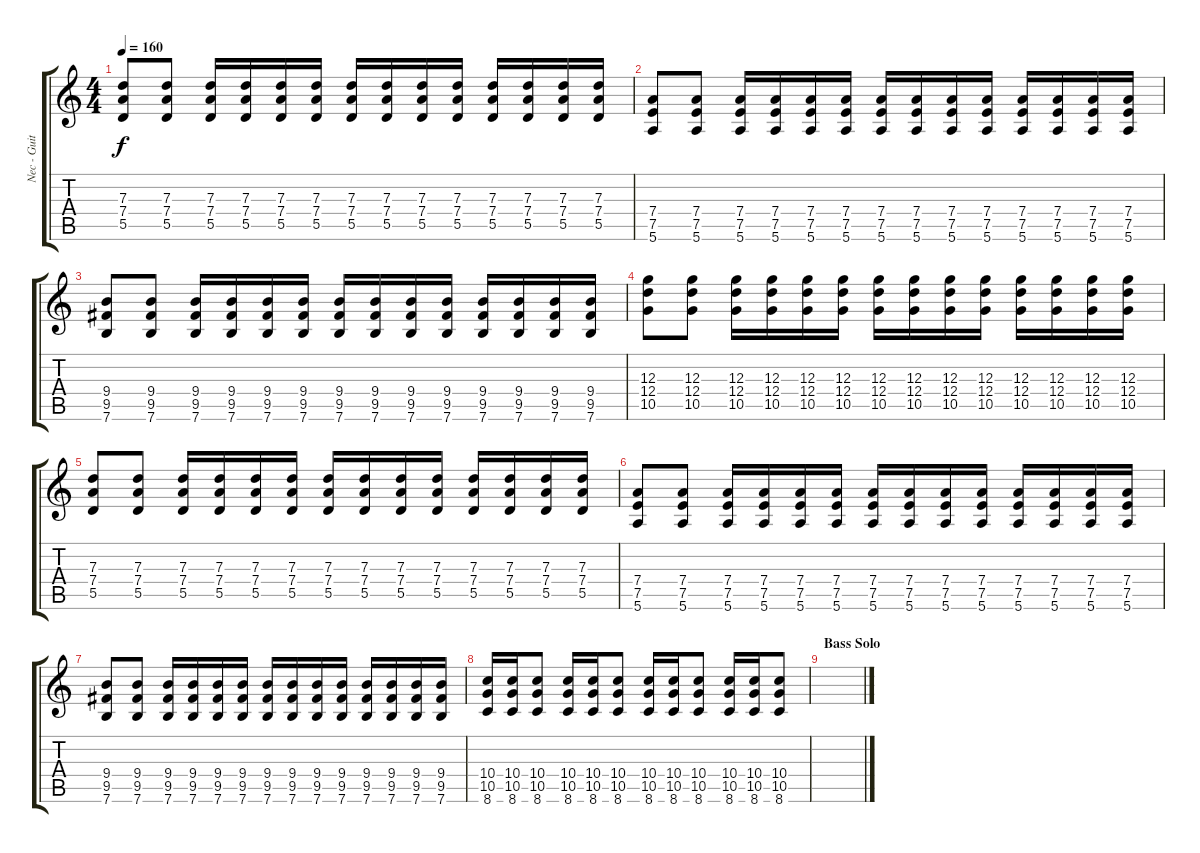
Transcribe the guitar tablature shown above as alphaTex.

\track ("Nec - Guitars" "Nec - Guit") {instrument distortionguitar}
\staff {score tabs}
\tuning (E4 B3 G3 D3 A2 E2) {hide}
\ts (4 4)
\tempo 160
\clef g2
\ks c
(7.3 7.4 5.5).8{dy f} (7.3 7.4 5.5).8 (7.3 7.4 5.5).16 (7.3 7.4 5.5).16 (7.3 7.4 5.5).16 (7.3 7.4 5.5).16 (7.3 7.4 5.5).16 (7.3 7.4 5.5).16 (7.3 7.4 5.5).16 (7.3 7.4 5.5).16 (7.3 7.4 5.5).16 (7.3 7.4 5.5).16 (7.3 7.4 5.5).16 (7.3 7.4 5.5).16 |
(7.4 7.5 5.6).8 (7.4 7.5 5.6).8 (7.4 7.5 5.6).16 (7.4 7.5 5.6).16 (7.4 7.5 5.6).16 (7.4 7.5 5.6).16 (7.4 7.5 5.6).16 (7.4 7.5 5.6).16 (7.4 7.5 5.6).16 (7.4 7.5 5.6).16 (7.4 7.5 5.6).16 (7.4 7.5 5.6).16 (7.4 7.5 5.6).16 (7.4 7.5 5.6).16 |
(9.4 9.5 7.6).8 (9.4 9.5 7.6).8 (9.4 9.5 7.6).16 (9.4 9.5 7.6).16 (9.4 9.5 7.6).16 (9.4 9.5 7.6).16 (9.4 9.5 7.6).16 (9.4 9.5 7.6).16 (9.4 9.5 7.6).16 (9.4 9.5 7.6).16 (9.4 9.5 7.6).16 (9.4 9.5 7.6).16 (9.4 9.5 7.6).16 (9.4 9.5 7.6).16 |
(12.3 12.4 10.5).8 (12.3 12.4 10.5).8 (12.3 12.4 10.5).16 (12.3 12.4 10.5).16 (12.3 12.4 10.5).16 (12.3 12.4 10.5).16 (12.3 12.4 10.5).16 (12.3 12.4 10.5).16 (12.3 12.4 10.5).16 (12.3 12.4 10.5).16 (12.3 12.4 10.5).16 (12.3 12.4 10.5).16 (12.3 12.4 10.5).16 (12.3 12.4 10.5).16 |
(7.3 7.4 5.5).8 (7.3 7.4 5.5).8 (7.3 7.4 5.5).16 (7.3 7.4 5.5).16 (7.3 7.4 5.5).16 (7.3 7.4 5.5).16 (7.3 7.4 5.5).16 (7.3 7.4 5.5).16 (7.3 7.4 5.5).16 (7.3 7.4 5.5).16 (7.3 7.4 5.5).16 (7.3 7.4 5.5).16 (7.3 7.4 5.5).16 (7.3 7.4 5.5).16 |
(7.4 7.5 5.6).8 (7.4 7.5 5.6).8 (7.4 7.5 5.6).16 (7.4 7.5 5.6).16 (7.4 7.5 5.6).16 (7.4 7.5 5.6).16 (7.4 7.5 5.6).16 (7.4 7.5 5.6).16 (7.4 7.5 5.6).16 (7.4 7.5 5.6).16 (7.4 7.5 5.6).16 (7.4 7.5 5.6).16 (7.4 7.5 5.6).16 (7.4 7.5 5.6).16 |
(9.4 9.5 7.6).8 (9.4 9.5 7.6).8 (9.4 9.5 7.6).16 (9.4 9.5 7.6).16 (9.4 9.5 7.6).16 (9.4 9.5 7.6).16 (9.4 9.5 7.6).16 (9.4 9.5 7.6).16 (9.4 9.5 7.6).16 (9.4 9.5 7.6).16 (9.4 9.5 7.6).16 (9.4 9.5 7.6).16 (9.4 9.5 7.6).16 (9.4 9.5 7.6).16 |
(10.4 10.5 8.6).16 (10.4 10.5 8.6).16 (10.4 10.5 8.6).8 (10.4 10.5 8.6).16 (10.4 10.5 8.6).16 (10.4 10.5 8.6).8 (10.4 10.5 8.6).16 (10.4 10.5 8.6).16 (10.4 10.5 8.6).8 (10.4 10.5 8.6).16 (10.4 10.5 8.6).16 (10.4 10.5 8.6).8 |
\section ("" "Bass Solo")
